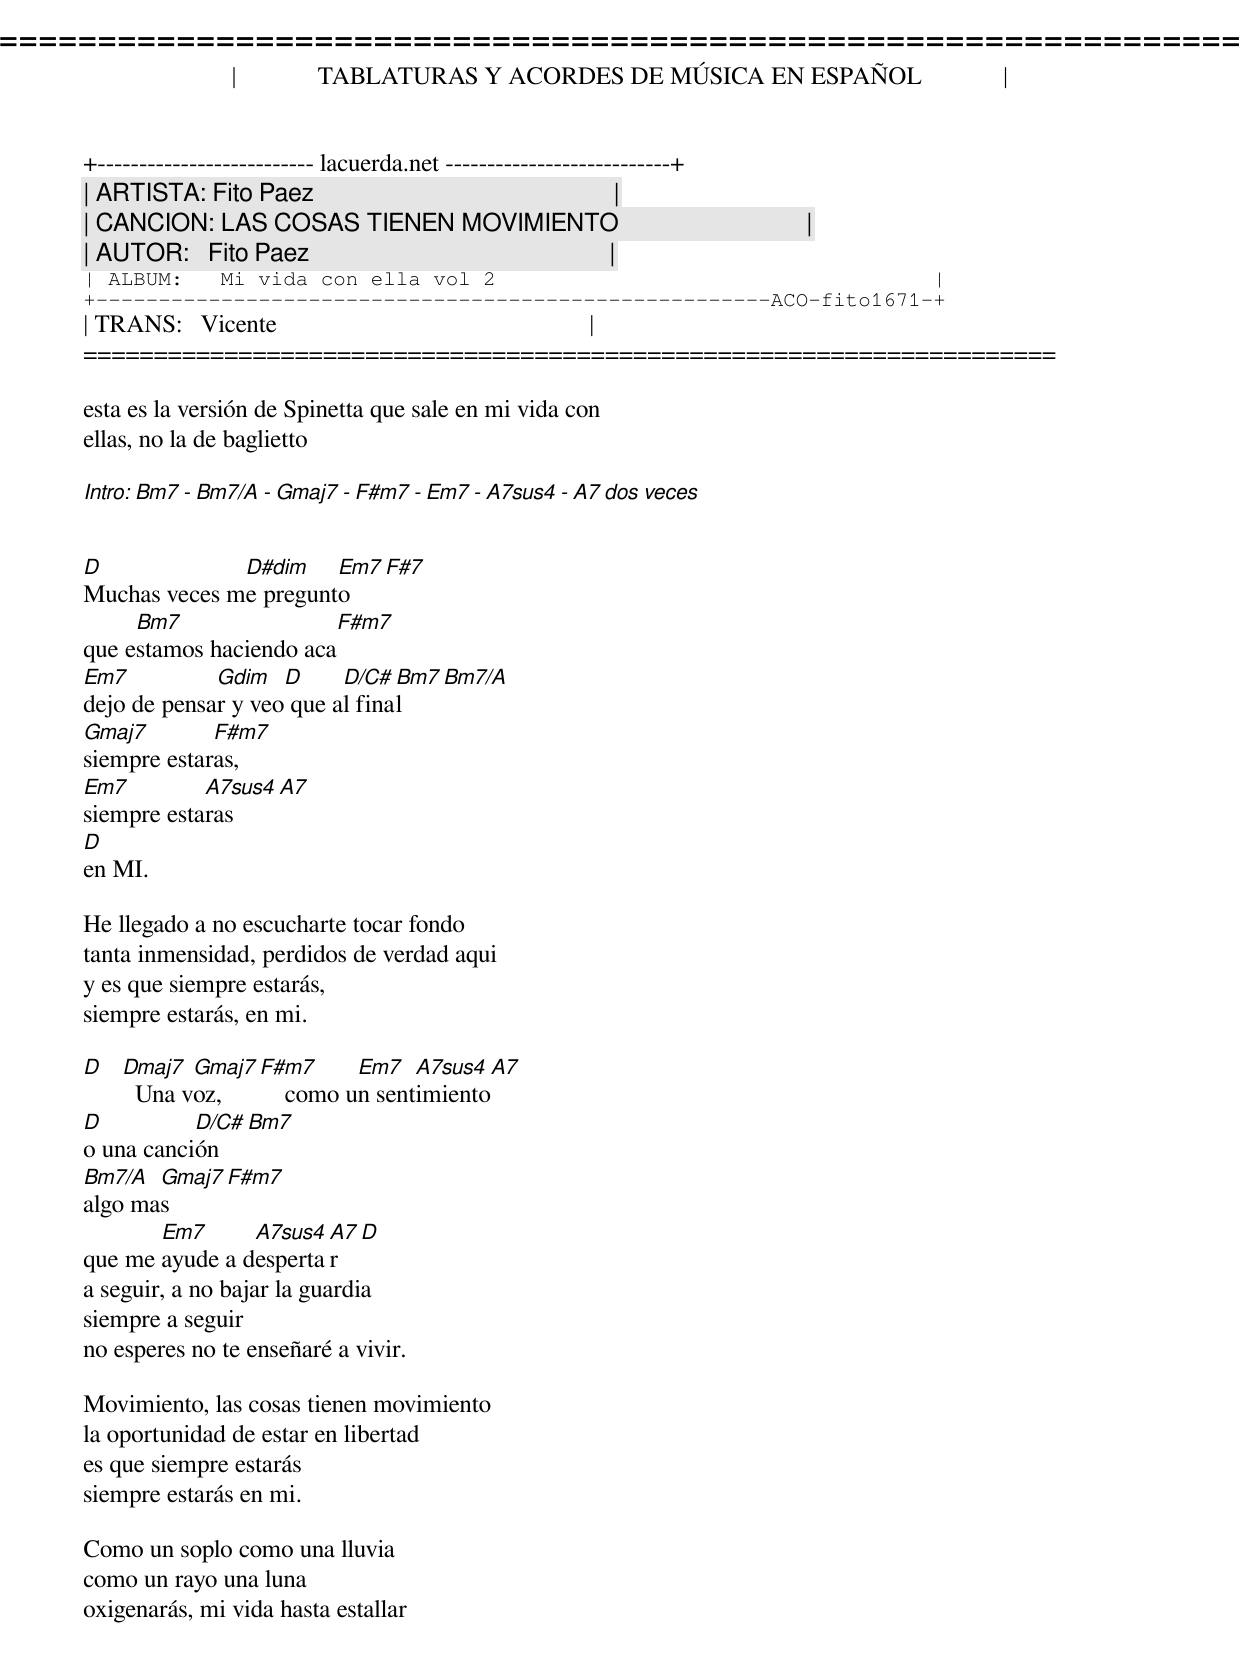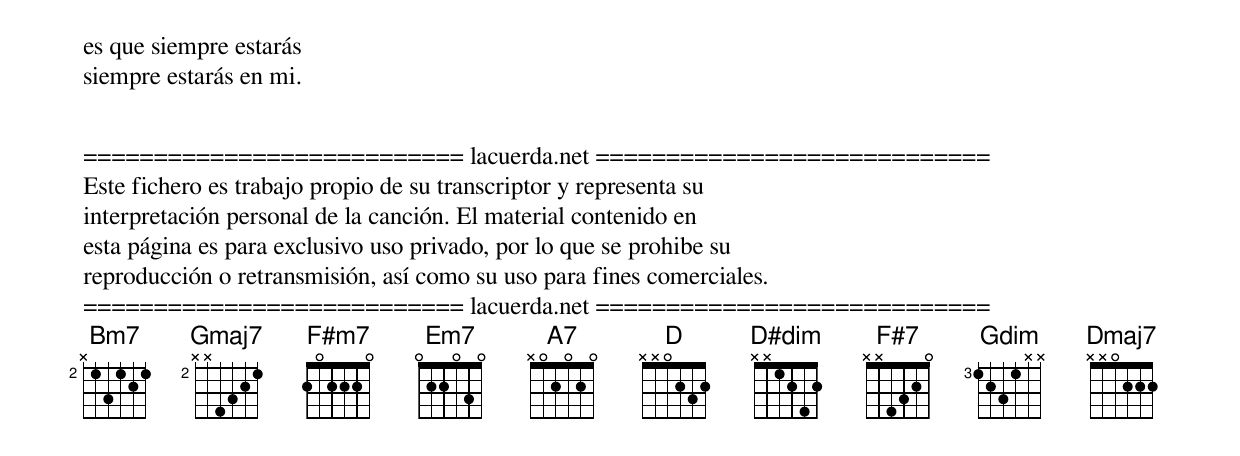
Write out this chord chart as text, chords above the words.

=====================================================================
|             TABLATURAS Y ACORDES DE MÚSICA EN ESPAÑOL             |
+-------------------------- lacuerda.net ---------------------------+
| ARTISTA: Fito Paez                                                |
| CANCION: LAS COSAS TIENEN MOVIMIENTO                              |
| AUTOR:   Fito Paez                                                |
| ALBUM:   Mi vida con ella vol 2                                   |
+------------------------------------------------------ACO-fito1671-+
| TRANS:   Vicente                                                  |
=====================================================================

esta es la versión de Spinetta que sale en mi vida con
ellas, no la de baglietto

Intro: Bm7 - Bm7/A - Gmaj7 - F#m7 - Em7 - A7sus4 - A7   dos veces


D             D#dim    Em7 F#7
Muchas veces me pregunto
     Bm7                 F#m7
que estamos haciendo aca
Em7          Gdim   D     D/C#  Bm7  Bm7/A
dejo de pensar y veo que al final
Gmaj7        F#m7
siempre estaras,
Em7         A7sus4 A7
siempre estaras
D
en MI.

He llegado a no escucharte tocar fondo
tanta inmensidad, perdidos de verdad aqui
y es que siempre estarás,
siempre estarás, en mi.

D  Dmaj7  Gmaj7 F#m7      Em7   A7sus4 A7
     Una voz,       como un sentimiento
D          D/C# Bm7
o una canción
Bm7/A  Gmaj7 F#m7
algo mas
       Em7      A7sus4 A7 D
que me ayude a despertar
a seguir, a no bajar la guardia
siempre a seguir
no esperes no te enseñaré a vivir.

Movimiento, las cosas tienen movimiento
la oportunidad de estar en libertad
es que siempre estarás
siempre estarás en mi.

Como un soplo como una lluvia
como un rayo una luna
oxigenarás, mi vida hasta estallar
es que siempre estarás
siempre estarás en mi.


=========================== lacuerda.net ============================
Este fichero es trabajo propio de su transcriptor y representa su
interpretación personal de la canción. El material contenido en
esta página es para exclusivo uso privado, por lo que se prohibe su
reproducción o retransmisión, así como su uso para fines comerciales.
=========================== lacuerda.net ============================
